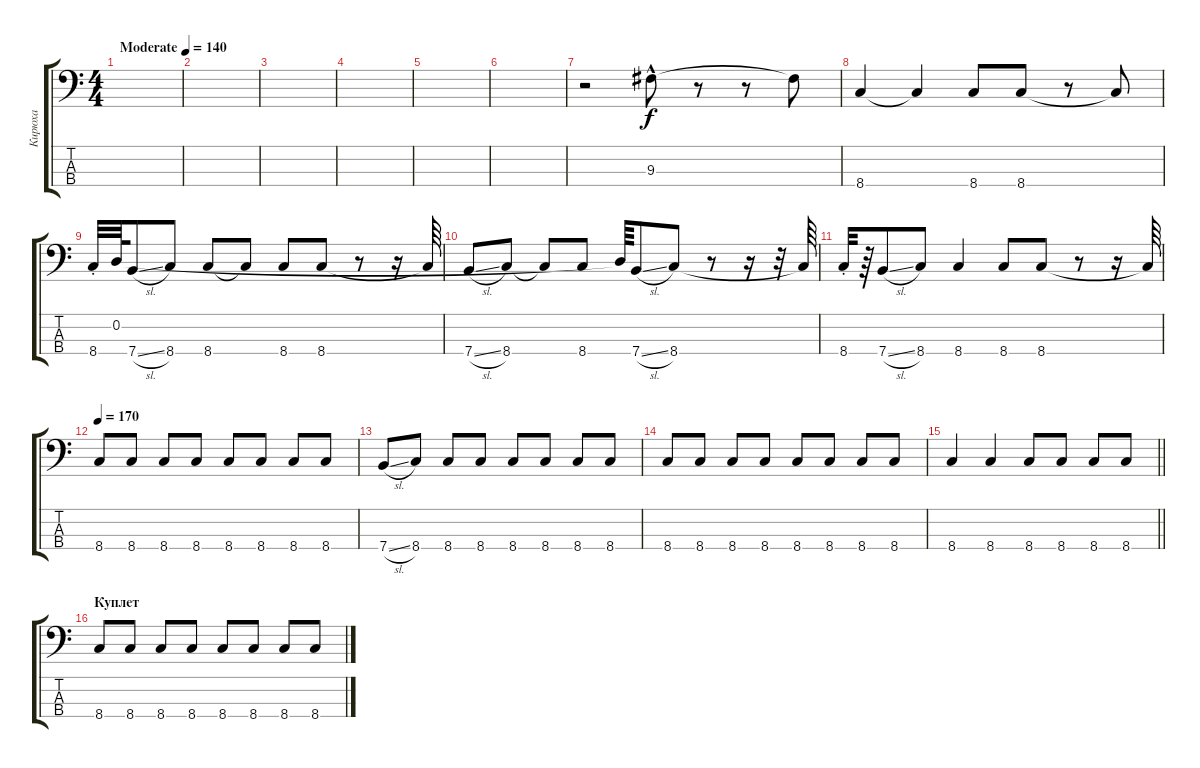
\track ("Кирюха" "Кирюха") {instrument electricbassfinger}
\staff {score tabs}
\tuning (G2 D2 A1 E1) {hide}
\ts (4 4)
\tempo (140 "Moderate")
\clef f4
\ks c
|
|
|
|
|
|
r.2 9.3{hac}.8 r.8 r.8 9.3{t}.8{dy f} |
8.4.4 8.4{t}.4 8.4.8 8.4.8 r.8 8.4{t}.8 |
8.4{st}.32 0.2.64 7.4{sl}.8 8.4.8 8.4.8 8.4{t}.8 8.4.8 8.4.8 r.8 r.16 8.4{t}.64 |
7.4{sl}.8 8.4.8 8.4{t}.8 8.4.8 0.2{t}.64 7.4{sl}.8 8.4.8 r.8 r.16 r.32 8.4{t}.64 |
8.4{st}.32 r.64 7.4{sl}.8 8.4.8 8.4.4 8.4.8 8.4.8 r.8 r.16 8.4{t}.64 |
\tempo 170
8.4.8{instrument electricbassfinger} 8.4.8 8.4.8 8.4.8 8.4.8 8.4.8 8.4.8 8.4.8 |
7.4{sl}.8 8.4.8 8.4.8 8.4.8 8.4.8 8.4.8 8.4.8 8.4.8 |
8.4.8 8.4.8 8.4.8 8.4.8 8.4.8 8.4.8 8.4.8 8.4.8 |
\barLineRight lightlight
8.4.4 8.4.4 8.4.8 8.4.8 8.4.8 8.4.8 |
\section ("" "Куплет")
8.4.8 8.4.8 8.4.8 8.4.8 8.4.8 8.4.8 8.4.8 8.4.8
